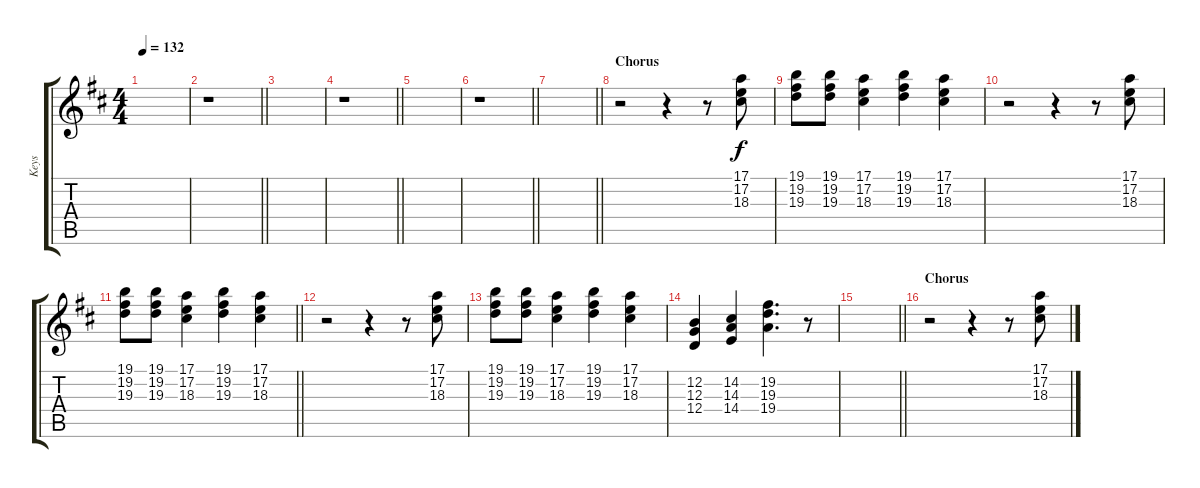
\track ("Keys" "Keys") {instrument electricgrandpiano bank 1}
\staff {score tabs}
\tuning (E4 B3 G3 D3 A2 E2) {hide}
\ts (4 4)
\tempo 132
\clef g2
\ks d
|
\barLineRight lightlight
r.1 |
|
\barLineRight lightlight
r.1 |
|
\barLineRight lightlight
r.1 |
\barLineRight lightlight
|
\section ("" "Chorus")
r.2 r.4 r.8 (17.1 17.2 18.3).8 |
(19.1 19.2 19.3).8 (19.1 19.2 19.3).8 (17.1 17.2 18.3).4 (19.1 19.2 19.3).4 (17.1 17.2 18.3).4 |
r.2 r.4 r.8 (17.1 17.2 18.3).8 |
\barLineRight lightlight
(19.1 19.2 19.3).8 (19.1 19.2 19.3).8 (17.1 17.2 18.3).4 (19.1 19.2 19.3).4 (17.1 17.2 18.3).4 |
r.2 r.4 r.8 (17.1 17.2 18.3).8 |
(19.1 19.2 19.3).8 (19.1 19.2 19.3).8 (17.1 17.2 18.3).4 (19.1 19.2 19.3).4 (17.1 17.2 18.3).4 |
(12.2 12.3 12.4).4 (14.2 14.3 14.4).4 (19.2 19.3 19.4).4{d} r.8 |
\barLineRight lightlight
|
\section ("" "Chorus")
r.2 r.4 r.8 (17.1 17.2 18.3).8
